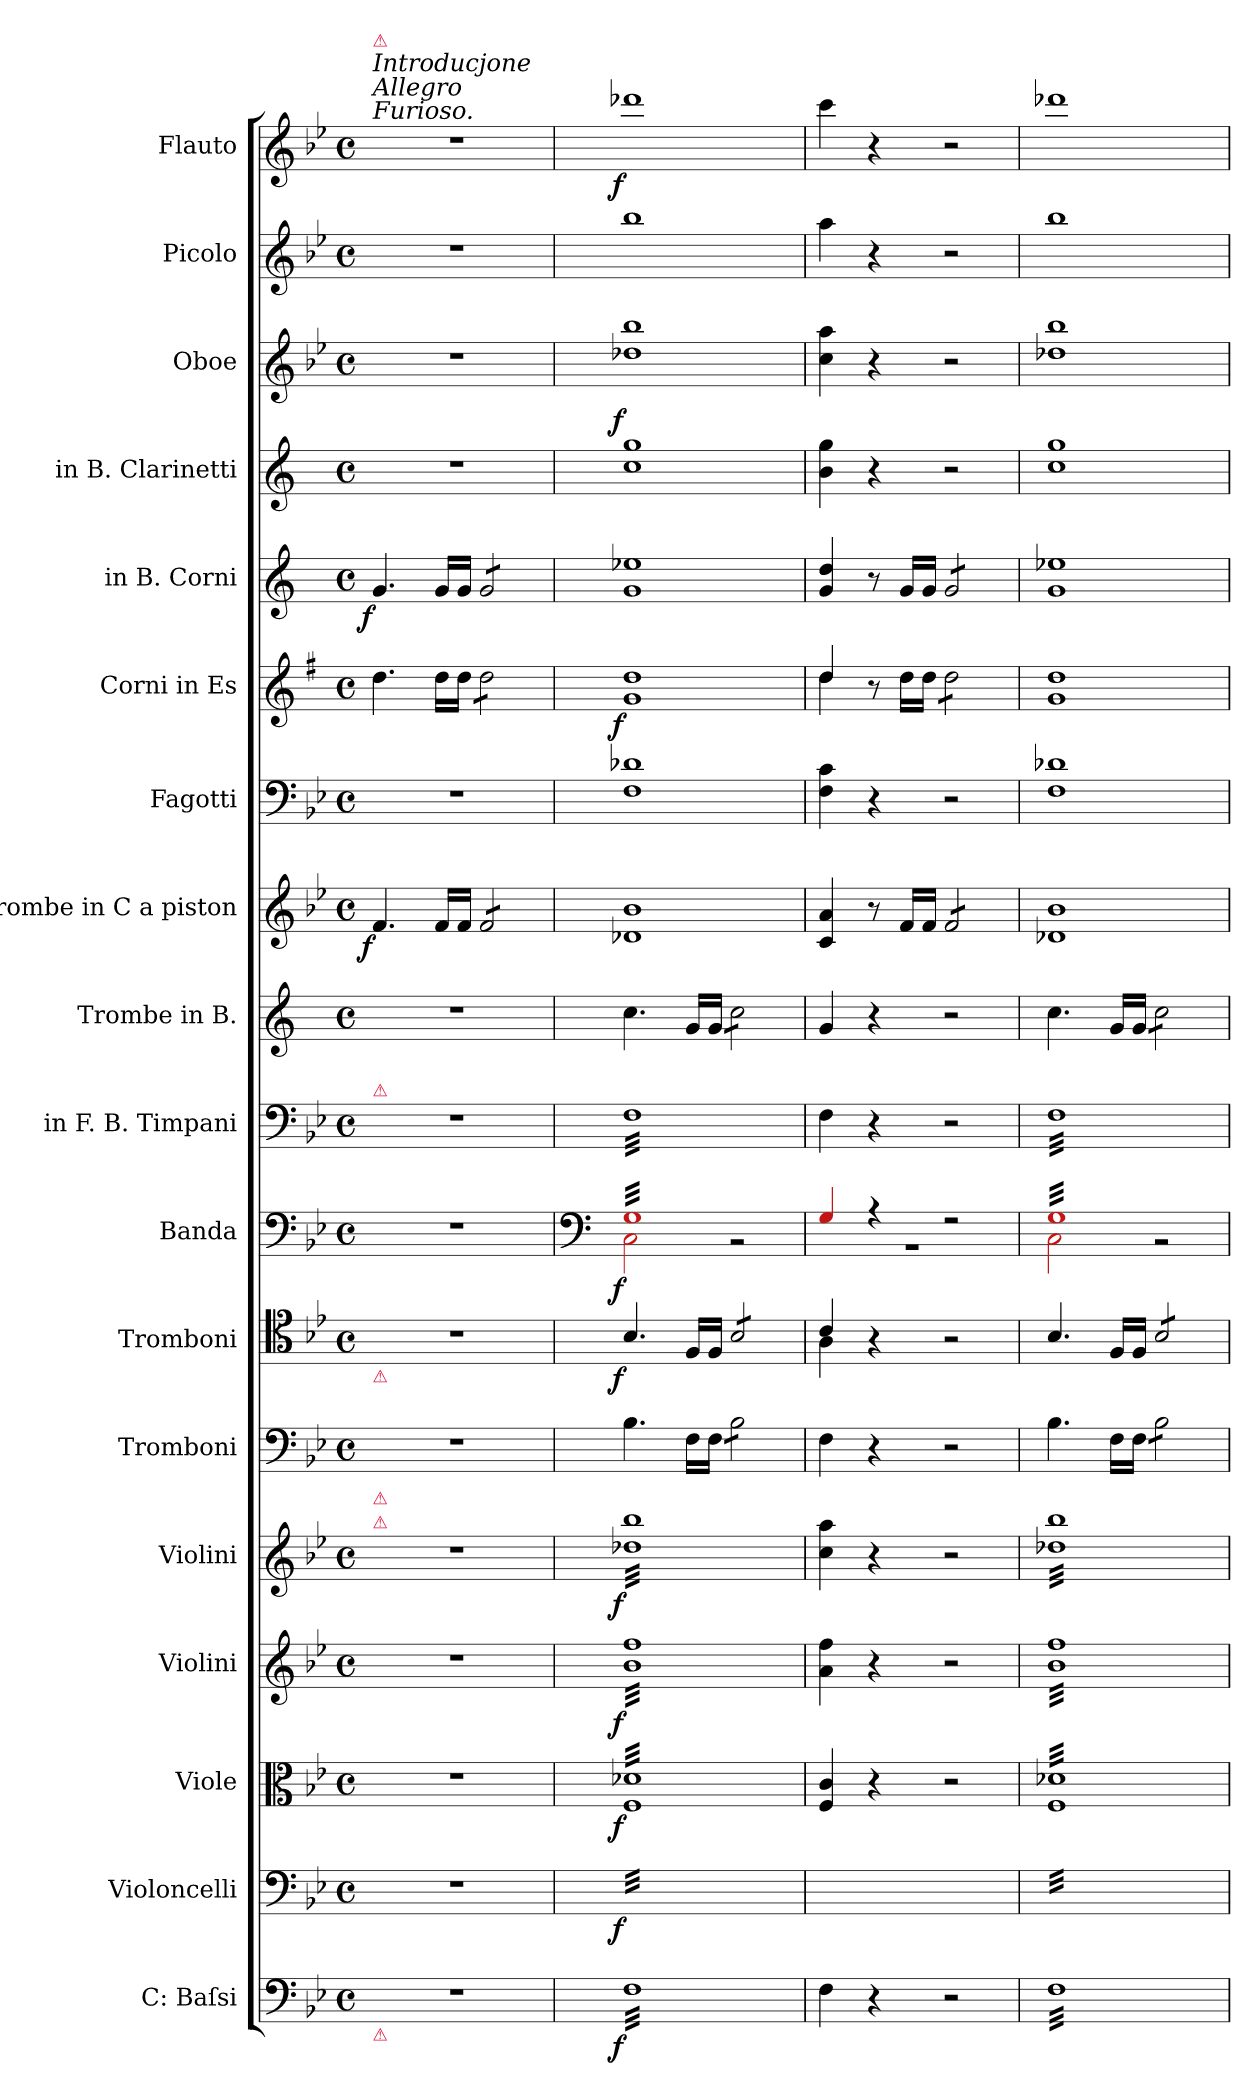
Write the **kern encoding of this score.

**kern	**dynam	**kern	**dynam	**kern	**dynam	**kern	**dynam	**kern	**dynam	**kern	**kern	**dynam	**kern	**dynam	**kern	**kern	**kern	**dynam	**kern	**dynam	**kern	**kern	**dynam	**kern	**dynam	**kern	**kern	**kern	**dynam
*part18	*part18	*part17	*part17	*part16	*part16	*part15	*part15	*part14	*part14	*part13	*part12	*part12	*part11	*part11	*part10	*part9	*part8	*part8	*part7	*part7	*part6	*part5	*part5	*part4	*part4	*part3	*part2	*part1	*part1
*staff18	*staff18	*staff17	*staff17	*staff16	*staff16	*staff15	*staff15	*staff14	*staff14	*staff13	*staff12	*staff12	*staff11	*staff11	*staff10	*staff9	*staff8	*staff8	*staff7	*staff7	*staff6	*staff5	*staff5	*staff4	*staff4	*staff3	*staff2	*staff1	*staff1
*I"C: Baſsi	*	*I"Violoncelli	*	*I"Viole	*	*I"Violini	*	*I"Violini	*	*I"Tromboni	*I"Tromboni	*	*I"Banda	*	*I"in F. B. Timpani	*I"Trombe in B.	*I"Trombe in C a piston	*	*I"Fagotti	*	*I"Corni in Es	*I"in B. Corni	*	*I"in B. Clarinetti	*	*I"Oboe	*I"Picolo	*I"Flauto	*
*	*	*I'Vc	*	*	*	*I'Vln	*	*I'Vln	*	*I'Trb	*I'Trb	*	*	*	*I'Timp	*	*I'Tpt	*	*	*	*	*	*	*I'Cl	*	*I'Ob	*	*I'Fl	*
*clefF4	*	*clefF4	*	*clefC3	*	*clefG2	*	*clefG2	*	*clefF4	*clefC4	*	*clefF4	*	*clefF4	*clefG2	*clefG2	*	*clefF4	*	*clefG2	*clefG2	*	*clefG2	*	*clefG2	*clefG2	*clefG2	*
*	*	*	*	*	*	*	*	*	*	*	*	*	*	*	*	*ITrd1c2	*	*	*	*	*ITrd-2c-3	*ITrd1c2	*	*ITrd1c2	*	*	*	*	*
*k[b-e-]	*	*k[b-e-]	*	*k[b-e-]	*	*k[b-e-]	*	*k[b-e-]	*	*k[b-e-]	*k[b-e-]	*	*k[b-e-]	*	*k[b-e-]	*k[b-e-]	*k[b-e-]	*	*k[b-e-]	*	*k[b-e-]	*k[b-e-]	*	*k[b-e-]	*	*k[b-e-]	*k[b-e-]	*k[b-e-]	*
*B-:	*	*B-:	*	*B-:	*	*B-:	*	*B-:	*	*B-:	*B-:	*	*B-:	*	*B-:	*	*B-:	*	*B-:	*	*B-:	*	*	*	*	*B-:	*B-:	*B-:	*
*M4/4	*	*M4/4	*	*M4/4	*	*M4/4	*	*M4/4	*	*M4/4	*M4/4	*	*M4/4	*	*M4/4	*M4/4	*M4/4	*	*M4/4	*	*M4/4	*M4/4	*	*M4/4	*	*M4/4	*M4/4	*M4/4	*
*met(c)	*	*met(c)	*	*met(c)	*	*met(c)	*	*met(c)	*	*met(c)	*met(c)	*	*met(c)	*	*met(c)	*met(c)	*met(c)	*	*met(c)	*	*met(c)	*met(c)	*	*met(c)	*	*met(c)	*met(c)	*met(c)	*
=1	=1	=1	=1	=1	=1	=1	=1	=1	=1	=1	=1	=1	=1	=1	=1	=1	=1	=1	=1	=1	=1	=1	=1	=1	=1	=1	=1	=1	=1
!	!	!	!	!	!	!	!	!	!	!	!	!	!	!	!	!	!	!	!	!	!	!	!	!	!	!	!	!LO:TX:a:i:t=Allegro\nFurioso.	!
!	!	!	!	!	!	!	!	!	!	!	!	!	!	!	!	!	!	!	!	!	!	!	!	!	!	!	!	!LO:TX:a:i:t=Introducjone	!
!	!	!	!	!	!	!	!	!	!	!	!	!	!	!	!	!	!	!	!	!	!	!	!	!	!	!	!	!LO:TX:a:color=crimson:t=⚠	!
!	!	!	!	!	!	!	!	!	!	!	!	!	!	!	!LO:TX:a:color=crimson:t=⚠	!	!	!	!	!	!	!	!	!	!	!	!	!	!
!	!	!	!	!	!	!	!	!	!	!	!LO:TX:b:color=crimson:t=⚠	!	!	!	!	!	!	!	!	!	!	!	!	!	!	!	!	!	!
!	!	!	!	!	!	!	!	!LO:TX:a:color=crimson:t=⚠	!	!	!	!	!	!	!	!	!	!	!	!	!	!	!	!	!	!	!	!	!
!	!	!	!	!	!	!	!	!LO:TX:a:color=crimson:t=⚠	!	!	!	!	!	!	!	!	!	!	!	!	!	!	!	!	!	!	!	!	!
!LO:TX:b:color=crimson:t=⚠	!	!	!	!	!	!	!	!	!	!	!	!	!	!	!	!	!	!	!	!	!	!	!	!	!	!	!	!	!
!	!	!	!	!	!	!	!	!	!	!	!	!	!	!	!	!	!	!LO:DY:b:rj	!	!	!	!	!LO:DY:b:rj	!	!	!	!	!	!
1r	.	1r	.	1r	.	1r	.	1r	.	1r	1r	.	1r	.	1r	1r	4.f/	f	1r	.	4.ff\	4.f/	f	1r	.	1r	1r	1r	.
.	.	.	.	.	.	.	.	.	.	.	.	.	.	.	.	.	16f/LL	.	.	.	16ff\LL	16f/LL	.	.	.	.	.	.	.
.	.	.	.	.	.	.	.	.	.	.	.	.	.	.	.	.	16f/JJ	.	.	.	16ff\JJ	16f/JJ	.	.	.	.	.	.	.
*	*	*	*	*	*	*	*	*	*	*	*	*	*	*	*	*	*tremolo	*	*	*	*	*	*	*	*	*	*	*	*
*	*	*	*	*	*	*	*	*	*	*	*	*	*	*	*	*	*	*	*	*	*tremolo	*	*	*	*	*	*	*	*
*	*	*	*	*	*	*	*	*	*	*	*	*	*	*	*	*	*	*	*	*	*	*tremolo	*	*	*	*	*	*	*
.	.	.	.	.	.	.	.	.	.	.	.	.	.	.	.	.	8f/L	.	.	.	8ff\L	8f/L	.	.	.	.	.	.	.
.	.	.	.	.	.	.	.	.	.	.	.	.	.	.	.	.	8f/	.	.	.	8ff\	8f/	.	.	.	.	.	.	.
.	.	.	.	.	.	.	.	.	.	.	.	.	.	.	.	.	8f/	.	.	.	8ff\	8f/	.	.	.	.	.	.	.
.	.	.	.	.	.	.	.	.	.	.	.	.	.	.	.	.	8f/J	.	.	.	8ff\J	8f/J	.	.	.	.	.	.	.
*	*	*	*	*	*	*	*	*	*	*	*	*	*	*	*	*	*	*	*	*	*	*Xtremolo	*	*	*	*	*	*	*
*	*	*	*	*	*	*	*	*	*	*	*	*	*	*	*	*	*	*	*	*	*Xtremolo	*	*	*	*	*	*	*	*
*	*	*	*	*	*	*	*	*	*	*	*	*	*	*	*	*	*Xtremolo	*	*	*	*	*	*	*	*	*	*	*	*
=2	=2	=2	=2	=2	=2	=2	=2	=2	=2	=2	=2	=2	=2	=2	=2	=2	=2	=2	=2	=2	=2	=2	=2	=2	=2	=2	=2	=2	=2
*	*	*	*	*	*	*	*	*	*	*	*	*	*clefF4	*	*	*	*	*	*	*	*	*	*	*	*	*	*	*	*
*	*	*	*	*	*	*	*	*	*	*	*	*	*^	*	*	*	*	*	*	*	*	*	*	*	*	*	*	*	*
!	!	!	!	!	!	!	!	!	!	!	!	!	!LO:TX:a:i:rj:t=Triangolo	!	!	!	!	!	!	!	!	!	!	!	!	!	!	!	!	!
!	!	!	!	!	!	!	!	!	!	!	!	!	!LO:TX:b:i:rj:t=G. C.	!	!	!	!	!	!	!	!	!	!	!	!	!	!	!	!	!
!	!	!	!	!	!	!	!	!	!	!	!	!	!LO:TX:a:color=crimson:t=⚠	!	!	!	!	!	!	!	!	!	!	!	!	!	!	!	!	!
!	!	!LO:TX:a:color=crimson:t=⚠	!	!	!	!	!	!	!	!	!	!	!	!	!	!	!	!	!	!	!	!	!	!	!	!	!	!	!	!
!	!LO:DY:b:rj	!	!LO:DY:b:rj	!	!LO:DY:b:rj	!	!LO:DY:b:rj	!	!LO:DY:b:rj	!	!	!LO:DY:b:rj	!	!	!LO:DY:b:rj	!	!	!	!	!	!LO:DY:a:rj	!	!	!	!	!LO:DY:a:rj	!	!	!	!LO:DY:b:rj
*tremolo	*	*	*	*	*	*	*	*	*	*	*	*	*	*	*	*	*	*	*	*	*	*	*	*	*	*	*	*	*	*
*	*	*tremolo	*	*	*	*	*	*	*	*	*	*	*	*	*	*	*	*	*	*	*	*	*	*	*	*	*	*	*	*
*	*	*	*	*tremolo	*	*	*	*	*	*	*	*	*	*	*	*	*	*	*	*	*	*	*	*	*	*	*	*	*	*
*	*	*	*	*	*	*tremolo	*	*	*	*	*	*	*	*	*	*	*	*	*	*	*	*	*	*	*	*	*	*	*	*
*	*	*	*	*	*	*	*	*tremolo	*	*	*	*	*	*	*	*	*	*	*	*	*	*	*	*	*	*	*	*	*	*
*	*	*	*	*	*	*	*	*	*	*	*	*	*tremolo	*	*	*	*	*	*	*	*	*	*	*	*	*	*	*	*	*
*	*	*	*	*	*	*	*	*	*	*	*	*	*	*	*	*tremolo	*	*	*	*	*	*	*	*	*	*	*	*	*	*
32F\LLL	f	32F\yyLLL	f	32F/ 32d-X/LLL	f	32b-\ 32ff\LLL	f	32dd-X\ 32bb-\LLL	f	4.B-\	4.B-/	f	32Ree/LLL	2Ra\	f	32F\LLL	4.b-\	1d-X 1b-	.	1F 1d-X	f	1b- 1ff	1f 1dd-X	.	1b- 1ff	f	1dd-X 1bb-	1bb-	1ddd-X	f
32F\	.	32F\yy	.	32F/ 32d-X/	.	32b-\ 32ff\	.	32dd-X\ 32bb-\	.	.	.	.	32Ree/	.	.	32F\	.	.	.	.	.	.	.	.	.	.	.	.	.	.
32F\	.	32F\yy	.	32F/ 32d-X/	.	32b-\ 32ff\	.	32dd-X\ 32bb-\	.	.	.	.	32Ree/	.	.	32F\	.	.	.	.	.	.	.	.	.	.	.	.	.	.
32F\	.	32F\yy	.	32F/ 32d-X/	.	32b-\ 32ff\	.	32dd-X\ 32bb-\	.	.	.	.	32Ree/	.	.	32F\	.	.	.	.	.	.	.	.	.	.	.	.	.	.
32F\	.	32F\yy	.	32F/ 32d-X/	.	32b-\ 32ff\	.	32dd-X\ 32bb-\	.	.	.	.	32Ree/	.	.	32F\	.	.	.	.	.	.	.	.	.	.	.	.	.	.
32F\	.	32F\yy	.	32F/ 32d-X/	.	32b-\ 32ff\	.	32dd-X\ 32bb-\	.	.	.	.	32Ree/	.	.	32F\	.	.	.	.	.	.	.	.	.	.	.	.	.	.
32F\	.	32F\yy	.	32F/ 32d-X/	.	32b-\ 32ff\	.	32dd-X\ 32bb-\	.	.	.	.	32Ree/	.	.	32F\	.	.	.	.	.	.	.	.	.	.	.	.	.	.
32F\	.	32F\yy	.	32F/ 32d-X/	.	32b-\ 32ff\	.	32dd-X\ 32bb-\	.	.	.	.	32Ree/	.	.	32F\	.	.	.	.	.	.	.	.	.	.	.	.	.	.
32F\	.	32F\yy	.	32F/ 32d-X/	.	32b-\ 32ff\	.	32dd-X\ 32bb-\	.	.	.	.	32Ree/	.	.	32F\	.	.	.	.	.	.	.	.	.	.	.	.	.	.
32F\	.	32F\yy	.	32F/ 32d-X/	.	32b-\ 32ff\	.	32dd-X\ 32bb-\	.	.	.	.	32Ree/	.	.	32F\	.	.	.	.	.	.	.	.	.	.	.	.	.	.
32F\	.	32F\yy	.	32F/ 32d-X/	.	32b-\ 32ff\	.	32dd-X\ 32bb-\	.	.	.	.	32Ree/	.	.	32F\	.	.	.	.	.	.	.	.	.	.	.	.	.	.
32F\	.	32F\yy	.	32F/ 32d-X/	.	32b-\ 32ff\	.	32dd-X\ 32bb-\	.	.	.	.	32Ree/	.	.	32F\	.	.	.	.	.	.	.	.	.	.	.	.	.	.
32F\	.	32F\yy	.	32F/ 32d-X/	.	32b-\ 32ff\	.	32dd-X\ 32bb-\	.	16F\LL	16F/LL	.	32Ree/	.	.	32F\	16f/LL	.	.	.	.	.	.	.	.	.	.	.	.	.
32F\	.	32F\yy	.	32F/ 32d-X/	.	32b-\ 32ff\	.	32dd-X\ 32bb-\	.	.	.	.	32Ree/	.	.	32F\	.	.	.	.	.	.	.	.	.	.	.	.	.	.
32F\	.	32F\yy	.	32F/ 32d-X/	.	32b-\ 32ff\	.	32dd-X\ 32bb-\	.	16F\JJ	16F/JJ	.	32Ree/	.	.	32F\	16f/JJ	.	.	.	.	.	.	.	.	.	.	.	.	.
32F\	.	32F\yy	.	32F/ 32d-X/	.	32b-\ 32ff\	.	32dd-X\ 32bb-\	.	.	.	.	32Ree/	.	.	32F\	.	.	.	.	.	.	.	.	.	.	.	.	.	.
*	*	*	*	*	*	*	*	*	*	*tremolo	*	*	*	*	*	*	*	*	*	*	*	*	*	*	*	*	*	*	*	*
*	*	*	*	*	*	*	*	*	*	*	*tremolo	*	*	*	*	*	*	*	*	*	*	*	*	*	*	*	*	*	*	*
*	*	*	*	*	*	*	*	*	*	*	*	*	*	*	*	*	*tremolo	*	*	*	*	*	*	*	*	*	*	*	*	*
32F\	.	32F\yy	.	32F/ 32d-X/	.	32b-\ 32ff\	.	32dd-X\ 32bb-\	.	8B-\L	8B-/L	.	32Ree/	2r	.	32F\	8b-\L	.	.	.	.	.	.	.	.	.	.	.	.	.
32F\	.	32F\yy	.	32F/ 32d-X/	.	32b-\ 32ff\	.	32dd-X\ 32bb-\	.	.	.	.	32Ree/	.	.	32F\	.	.	.	.	.	.	.	.	.	.	.	.	.	.
32F\	.	32F\yy	.	32F/ 32d-X/	.	32b-\ 32ff\	.	32dd-X\ 32bb-\	.	.	.	.	32Ree/	.	.	32F\	.	.	.	.	.	.	.	.	.	.	.	.	.	.
32F\	.	32F\yy	.	32F/ 32d-X/	.	32b-\ 32ff\	.	32dd-X\ 32bb-\	.	.	.	.	32Ree/	.	.	32F\	.	.	.	.	.	.	.	.	.	.	.	.	.	.
32F\	.	32F\yy	.	32F/ 32d-X/	.	32b-\ 32ff\	.	32dd-X\ 32bb-\	.	8B-\	8B-/	.	32Ree/	.	.	32F\	8b-\	.	.	.	.	.	.	.	.	.	.	.	.	.
32F\	.	32F\yy	.	32F/ 32d-X/	.	32b-\ 32ff\	.	32dd-X\ 32bb-\	.	.	.	.	32Ree/	.	.	32F\	.	.	.	.	.	.	.	.	.	.	.	.	.	.
32F\	.	32F\yy	.	32F/ 32d-X/	.	32b-\ 32ff\	.	32dd-X\ 32bb-\	.	.	.	.	32Ree/	.	.	32F\	.	.	.	.	.	.	.	.	.	.	.	.	.	.
32F\	.	32F\yy	.	32F/ 32d-X/	.	32b-\ 32ff\	.	32dd-X\ 32bb-\	.	.	.	.	32Ree/	.	.	32F\	.	.	.	.	.	.	.	.	.	.	.	.	.	.
32F\	.	32F\yy	.	32F/ 32d-X/	.	32b-\ 32ff\	.	32dd-X\ 32bb-\	.	8B-\	8B-/	.	32Ree/	.	.	32F\	8b-\	.	.	.	.	.	.	.	.	.	.	.	.	.
32F\	.	32F\yy	.	32F/ 32d-X/	.	32b-\ 32ff\	.	32dd-X\ 32bb-\	.	.	.	.	32Ree/	.	.	32F\	.	.	.	.	.	.	.	.	.	.	.	.	.	.
32F\	.	32F\yy	.	32F/ 32d-X/	.	32b-\ 32ff\	.	32dd-X\ 32bb-\	.	.	.	.	32Ree/	.	.	32F\	.	.	.	.	.	.	.	.	.	.	.	.	.	.
32F\	.	32F\yy	.	32F/ 32d-X/	.	32b-\ 32ff\	.	32dd-X\ 32bb-\	.	.	.	.	32Ree/	.	.	32F\	.	.	.	.	.	.	.	.	.	.	.	.	.	.
32F\	.	32F\yy	.	32F/ 32d-X/	.	32b-\ 32ff\	.	32dd-X\ 32bb-\	.	8B-\J	8B-/J	.	32Ree/	.	.	32F\	8b-\J	.	.	.	.	.	.	.	.	.	.	.	.	.
*	*	*	*	*	*	*	*	*	*	*	*	*	*	*	*	*	*Xtremolo	*	*	*	*	*	*	*	*	*	*	*	*	*
*	*	*	*	*	*	*	*	*	*	*	*Xtremolo	*	*	*	*	*	*	*	*	*	*	*	*	*	*	*	*	*	*	*
*	*	*	*	*	*	*	*	*	*	*Xtremolo	*	*	*	*	*	*	*	*	*	*	*	*	*	*	*	*	*	*	*	*
32F\	.	32F\yy	.	32F/ 32d-X/	.	32b-\ 32ff\	.	32dd-X\ 32bb-\	.	.	.	.	32Ree/	.	.	32F\	.	.	.	.	.	.	.	.	.	.	.	.	.	.
32F\	.	32F\yy	.	32F/ 32d-X/	.	32b-\ 32ff\	.	32dd-X\ 32bb-\	.	.	.	.	32Ree/	.	.	32F\	.	.	.	.	.	.	.	.	.	.	.	.	.	.
32F\JJJ	.	32F\yyJJJ	.	32F/ 32d-X/JJJ	.	32b-\ 32ff\JJJ	.	32dd-X\ 32bb-\JJJ	.	.	.	.	32Ree/JJJ	.	.	32F\JJJ	.	.	.	.	.	.	.	.	.	.	.	.	.	.
*	*	*	*	*	*	*	*	*	*	*	*	*	*	*	*	*Xtremolo	*	*	*	*	*	*	*	*	*	*	*	*	*	*
*	*	*	*	*	*	*	*	*	*	*	*	*	*Xtremolo	*	*	*	*	*	*	*	*	*	*	*	*	*	*	*	*	*
*	*	*	*	*	*	*	*	*Xtremolo	*	*	*	*	*	*	*	*	*	*	*	*	*	*	*	*	*	*	*	*	*	*
*	*	*	*	*	*	*Xtremolo	*	*	*	*	*	*	*	*	*	*	*	*	*	*	*	*	*	*	*	*	*	*	*	*
*	*	*	*	*Xtremolo	*	*	*	*	*	*	*	*	*	*	*	*	*	*	*	*	*	*	*	*	*	*	*	*	*	*
*	*	*Xtremolo	*	*	*	*	*	*	*	*	*	*	*	*	*	*	*	*	*	*	*	*	*	*	*	*	*	*	*	*
*Xtremolo	*	*	*	*	*	*	*	*	*	*	*	*	*	*	*	*	*	*	*	*	*	*	*	*	*	*	*	*	*	*
=3	=3	=3	=3	=3	=3	=3	=3	=3	=3	=3	=3	=3	=3	=3	=3	=3	=3	=3	=3	=3	=3	=3	=3	=3	=3	=3	=3	=3	=3	=3
*	*	*	*	*	*	*	*	*	*	*	*^	*	*	*	*	*	*	*	*	*	*	*^	*	*	*	*	*	*	*	*
4F\	.	4F\yy	.	4F/ 4c/	.	4a\ 4ff\	.	4cc\ 4aa\	.	4F\	4c/	4A\	.	4Ree/	1rBB	.	4F\	4f/	4c/ 4a/	.	4F\ 4c\	.	4ff/	4ff\	4f/ 4cc/	.	4a\ 4ff\	.	4cc\ 4aa\	4aa\	4ccc\	.
4r	.	4ryy	.	4r	.	4r	.	4r	.	4r	4r	4rBByy	.	4rA	.	.	4r	4r	8r	.	4r	.	8r	4reyy	8r	.	4r	.	4r	4r	4r	.
.	.	.	.	.	.	.	.	.	.	.	.	.	.	.	.	.	.	.	16f/LL	.	.	.	16ff\LL	.	16f/LL	.	.	.	.	.	.	.
.	.	.	.	.	.	.	.	.	.	.	.	.	.	.	.	.	.	.	16f/JJ	.	.	.	16ff\JJ	.	16f/JJ	.	.	.	.	.	.	.
*	*	*	*	*	*	*	*	*	*	*	*	*	*	*	*	*	*	*	*tremolo	*	*	*	*	*	*	*	*	*	*	*	*	*
*	*	*	*	*	*	*	*	*	*	*	*	*	*	*	*	*	*	*	*	*	*	*	*tremolo	*	*	*	*	*	*	*	*	*
*	*	*	*	*	*	*	*	*	*	*	*	*	*	*	*	*	*	*	*	*	*	*	*	*	*tremolo	*	*	*	*	*	*	*
2r	.	2ryy	.	2r	.	2r	.	2r	.	2r	2r	2rBByy	.	2rF	.	.	2r	2r	8f/L	.	2r	.	8ff\L	2reyy	8f/L	.	2r	.	2r	2r	2r	.
.	.	.	.	.	.	.	.	.	.	.	.	.	.	.	.	.	.	.	8f/	.	.	.	8ff\	.	8f/	.	.	.	.	.	.	.
.	.	.	.	.	.	.	.	.	.	.	.	.	.	.	.	.	.	.	8f/	.	.	.	8ff\	.	8f/	.	.	.	.	.	.	.
.	.	.	.	.	.	.	.	.	.	.	.	.	.	.	.	.	.	.	8f/J	.	.	.	8ff\J	.	8f/J	.	.	.	.	.	.	.
*	*	*	*	*	*	*	*	*	*	*	*	*	*	*	*	*	*	*	*	*	*	*	*	*	*Xtremolo	*	*	*	*	*	*	*
*	*	*	*	*	*	*	*	*	*	*	*	*	*	*	*	*	*	*	*	*	*	*	*Xtremolo	*	*	*	*	*	*	*	*	*
*	*	*	*	*	*	*	*	*	*	*	*	*	*	*	*	*	*	*	*Xtremolo	*	*	*	*	*	*	*	*	*	*	*	*	*
*	*	*	*	*	*	*	*	*	*	*	*v	*v	*	*	*	*	*	*	*	*	*	*	*v	*v	*	*	*	*	*	*	*	*
=4	=4	=4	=4	=4	=4	=4	=4	=4	=4	=4	=4	=4	=4	=4	=4	=4	=4	=4	=4	=4	=4	=4	=4	=4	=4	=4	=4	=4	=4	=4
*tremolo	*	*	*	*	*	*	*	*	*	*	*	*	*	*	*	*	*	*	*	*	*	*	*	*	*	*	*	*	*	*
*	*	*tremolo	*	*	*	*	*	*	*	*	*	*	*	*	*	*	*	*	*	*	*	*	*	*	*	*	*	*	*	*
*	*	*	*	*tremolo	*	*	*	*	*	*	*	*	*	*	*	*	*	*	*	*	*	*	*	*	*	*	*	*	*	*
*	*	*	*	*	*	*tremolo	*	*	*	*	*	*	*	*	*	*	*	*	*	*	*	*	*	*	*	*	*	*	*	*
*	*	*	*	*	*	*	*	*tremolo	*	*	*	*	*	*	*	*	*	*	*	*	*	*	*	*	*	*	*	*	*	*
*	*	*	*	*	*	*	*	*	*	*	*	*	*tremolo	*	*	*	*	*	*	*	*	*	*	*	*	*	*	*	*	*
*	*	*	*	*	*	*	*	*	*	*	*	*	*	*	*	*tremolo	*	*	*	*	*	*	*	*	*	*	*	*	*	*
32F\LLL	.	32F\yyLLL	.	32F/ 32d-X/LLL	.	32b-\ 32ff\LLL	.	32dd-X\ 32bb-\LLL	.	4.B-\	4.B-/	.	32Ree/LLL	2Ra\	.	32F\LLL	4.b-\	1d-X 1b-	.	1F 1d-X	.	1b- 1ff	1f 1dd-X	.	1b- 1ff	.	1dd-X 1bb-	1bb-	1ddd-X	.
32F\	.	32F\yy	.	32F/ 32d-X/	.	32b-\ 32ff\	.	32dd-X\ 32bb-\	.	.	.	.	32Ree/	.	.	32F\	.	.	.	.	.	.	.	.	.	.	.	.	.	.
32F\	.	32F\yy	.	32F/ 32d-X/	.	32b-\ 32ff\	.	32dd-X\ 32bb-\	.	.	.	.	32Ree/	.	.	32F\	.	.	.	.	.	.	.	.	.	.	.	.	.	.
32F\	.	32F\yy	.	32F/ 32d-X/	.	32b-\ 32ff\	.	32dd-X\ 32bb-\	.	.	.	.	32Ree/	.	.	32F\	.	.	.	.	.	.	.	.	.	.	.	.	.	.
32F\	.	32F\yy	.	32F/ 32d-X/	.	32b-\ 32ff\	.	32dd-X\ 32bb-\	.	.	.	.	32Ree/	.	.	32F\	.	.	.	.	.	.	.	.	.	.	.	.	.	.
32F\	.	32F\yy	.	32F/ 32d-X/	.	32b-\ 32ff\	.	32dd-X\ 32bb-\	.	.	.	.	32Ree/	.	.	32F\	.	.	.	.	.	.	.	.	.	.	.	.	.	.
32F\	.	32F\yy	.	32F/ 32d-X/	.	32b-\ 32ff\	.	32dd-X\ 32bb-\	.	.	.	.	32Ree/	.	.	32F\	.	.	.	.	.	.	.	.	.	.	.	.	.	.
32F\	.	32F\yy	.	32F/ 32d-X/	.	32b-\ 32ff\	.	32dd-X\ 32bb-\	.	.	.	.	32Ree/	.	.	32F\	.	.	.	.	.	.	.	.	.	.	.	.	.	.
32F\	.	32F\yy	.	32F/ 32d-X/	.	32b-\ 32ff\	.	32dd-X\ 32bb-\	.	.	.	.	32Ree/	.	.	32F\	.	.	.	.	.	.	.	.	.	.	.	.	.	.
32F\	.	32F\yy	.	32F/ 32d-X/	.	32b-\ 32ff\	.	32dd-X\ 32bb-\	.	.	.	.	32Ree/	.	.	32F\	.	.	.	.	.	.	.	.	.	.	.	.	.	.
32F\	.	32F\yy	.	32F/ 32d-X/	.	32b-\ 32ff\	.	32dd-X\ 32bb-\	.	.	.	.	32Ree/	.	.	32F\	.	.	.	.	.	.	.	.	.	.	.	.	.	.
32F\	.	32F\yy	.	32F/ 32d-X/	.	32b-\ 32ff\	.	32dd-X\ 32bb-\	.	.	.	.	32Ree/	.	.	32F\	.	.	.	.	.	.	.	.	.	.	.	.	.	.
32F\	.	32F\yy	.	32F/ 32d-X/	.	32b-\ 32ff\	.	32dd-X\ 32bb-\	.	16F\LL	16F/LL	.	32Ree/	.	.	32F\	16f/LL	.	.	.	.	.	.	.	.	.	.	.	.	.
32F\	.	32F\yy	.	32F/ 32d-X/	.	32b-\ 32ff\	.	32dd-X\ 32bb-\	.	.	.	.	32Ree/	.	.	32F\	.	.	.	.	.	.	.	.	.	.	.	.	.	.
32F\	.	32F\yy	.	32F/ 32d-X/	.	32b-\ 32ff\	.	32dd-X\ 32bb-\	.	16F\JJ	16F/JJ	.	32Ree/	.	.	32F\	16f/JJ	.	.	.	.	.	.	.	.	.	.	.	.	.
32F\	.	32F\yy	.	32F/ 32d-X/	.	32b-\ 32ff\	.	32dd-X\ 32bb-\	.	.	.	.	32Ree/	.	.	32F\	.	.	.	.	.	.	.	.	.	.	.	.	.	.
*	*	*	*	*	*	*	*	*	*	*tremolo	*	*	*	*	*	*	*	*	*	*	*	*	*	*	*	*	*	*	*	*
*	*	*	*	*	*	*	*	*	*	*	*tremolo	*	*	*	*	*	*	*	*	*	*	*	*	*	*	*	*	*	*	*
*	*	*	*	*	*	*	*	*	*	*	*	*	*	*	*	*	*tremolo	*	*	*	*	*	*	*	*	*	*	*	*	*
32F\	.	32F\yy	.	32F/ 32d-X/	.	32b-\ 32ff\	.	32dd-X\ 32bb-\	.	8B-\L	8B-/L	.	32Ree/	2r	.	32F\	8b-\L	.	.	.	.	.	.	.	.	.	.	.	.	.
32F\	.	32F\yy	.	32F/ 32d-X/	.	32b-\ 32ff\	.	32dd-X\ 32bb-\	.	.	.	.	32Ree/	.	.	32F\	.	.	.	.	.	.	.	.	.	.	.	.	.	.
32F\	.	32F\yy	.	32F/ 32d-X/	.	32b-\ 32ff\	.	32dd-X\ 32bb-\	.	.	.	.	32Ree/	.	.	32F\	.	.	.	.	.	.	.	.	.	.	.	.	.	.
32F\	.	32F\yy	.	32F/ 32d-X/	.	32b-\ 32ff\	.	32dd-X\ 32bb-\	.	.	.	.	32Ree/	.	.	32F\	.	.	.	.	.	.	.	.	.	.	.	.	.	.
32F\	.	32F\yy	.	32F/ 32d-X/	.	32b-\ 32ff\	.	32dd-X\ 32bb-\	.	8B-\	8B-/	.	32Ree/	.	.	32F\	8b-\	.	.	.	.	.	.	.	.	.	.	.	.	.
32F\	.	32F\yy	.	32F/ 32d-X/	.	32b-\ 32ff\	.	32dd-X\ 32bb-\	.	.	.	.	32Ree/	.	.	32F\	.	.	.	.	.	.	.	.	.	.	.	.	.	.
32F\	.	32F\yy	.	32F/ 32d-X/	.	32b-\ 32ff\	.	32dd-X\ 32bb-\	.	.	.	.	32Ree/	.	.	32F\	.	.	.	.	.	.	.	.	.	.	.	.	.	.
32F\	.	32F\yy	.	32F/ 32d-X/	.	32b-\ 32ff\	.	32dd-X\ 32bb-\	.	.	.	.	32Ree/	.	.	32F\	.	.	.	.	.	.	.	.	.	.	.	.	.	.
32F\	.	32F\yy	.	32F/ 32d-X/	.	32b-\ 32ff\	.	32dd-X\ 32bb-\	.	8B-\	8B-/	.	32Ree/	.	.	32F\	8b-\	.	.	.	.	.	.	.	.	.	.	.	.	.
32F\	.	32F\yy	.	32F/ 32d-X/	.	32b-\ 32ff\	.	32dd-X\ 32bb-\	.	.	.	.	32Ree/	.	.	32F\	.	.	.	.	.	.	.	.	.	.	.	.	.	.
32F\	.	32F\yy	.	32F/ 32d-X/	.	32b-\ 32ff\	.	32dd-X\ 32bb-\	.	.	.	.	32Ree/	.	.	32F\	.	.	.	.	.	.	.	.	.	.	.	.	.	.
32F\	.	32F\yy	.	32F/ 32d-X/	.	32b-\ 32ff\	.	32dd-X\ 32bb-\	.	.	.	.	32Ree/	.	.	32F\	.	.	.	.	.	.	.	.	.	.	.	.	.	.
32F\	.	32F\yy	.	32F/ 32d-X/	.	32b-\ 32ff\	.	32dd-X\ 32bb-\	.	8B-\J	8B-/J	.	32Ree/	.	.	32F\	8b-\J	.	.	.	.	.	.	.	.	.	.	.	.	.
*	*	*	*	*	*	*	*	*	*	*	*	*	*	*	*	*	*Xtremolo	*	*	*	*	*	*	*	*	*	*	*	*	*
*	*	*	*	*	*	*	*	*	*	*	*Xtremolo	*	*	*	*	*	*	*	*	*	*	*	*	*	*	*	*	*	*	*
*	*	*	*	*	*	*	*	*	*	*Xtremolo	*	*	*	*	*	*	*	*	*	*	*	*	*	*	*	*	*	*	*	*
32F\	.	32F\yy	.	32F/ 32d-X/	.	32b-\ 32ff\	.	32dd-X\ 32bb-\	.	.	.	.	32Ree/	.	.	32F\	.	.	.	.	.	.	.	.	.	.	.	.	.	.
32F\	.	32F\yy	.	32F/ 32d-X/	.	32b-\ 32ff\	.	32dd-X\ 32bb-\	.	.	.	.	32Ree/	.	.	32F\	.	.	.	.	.	.	.	.	.	.	.	.	.	.
32F\JJJ	.	32F\yyJJJ	.	32F/ 32d-X/JJJ	.	32b-\ 32ff\JJJ	.	32dd-X\ 32bb-\JJJ	.	.	.	.	32Ree/JJJ	.	.	32F\JJJ	.	.	.	.	.	.	.	.	.	.	.	.	.	.
*	*	*	*	*	*	*	*	*	*	*	*	*	*	*	*	*Xtremolo	*	*	*	*	*	*	*	*	*	*	*	*	*	*
*	*	*	*	*	*	*	*	*	*	*	*	*	*Xtremolo	*	*	*	*	*	*	*	*	*	*	*	*	*	*	*	*	*
*	*	*	*	*	*	*	*	*Xtremolo	*	*	*	*	*	*	*	*	*	*	*	*	*	*	*	*	*	*	*	*	*	*
*	*	*	*	*	*	*Xtremolo	*	*	*	*	*	*	*	*	*	*	*	*	*	*	*	*	*	*	*	*	*	*	*	*
*	*	*	*	*Xtremolo	*	*	*	*	*	*	*	*	*	*	*	*	*	*	*	*	*	*	*	*	*	*	*	*	*	*
*	*	*Xtremolo	*	*	*	*	*	*	*	*	*	*	*	*	*	*	*	*	*	*	*	*	*	*	*	*	*	*	*	*
*Xtremolo	*	*	*	*	*	*	*	*	*	*	*	*	*	*	*	*	*	*	*	*	*	*	*	*	*	*	*	*	*	*
*	*	*	*	*	*	*	*	*	*	*	*	*	*v	*v	*	*	*	*	*	*	*	*	*	*	*	*	*	*	*	*
=	=	=	=	=	=	=	=	=	=	=	=	=	=	=	=	=	=	=	=	=	=	=	=	=	=	=	=	=	=
*-	*-	*-	*-	*-	*-	*-	*-	*-	*-	*-	*-	*-	*-	*-	*-	*-	*-	*-	*-	*-	*-	*-	*-	*-	*-	*-	*-	*-	*-
